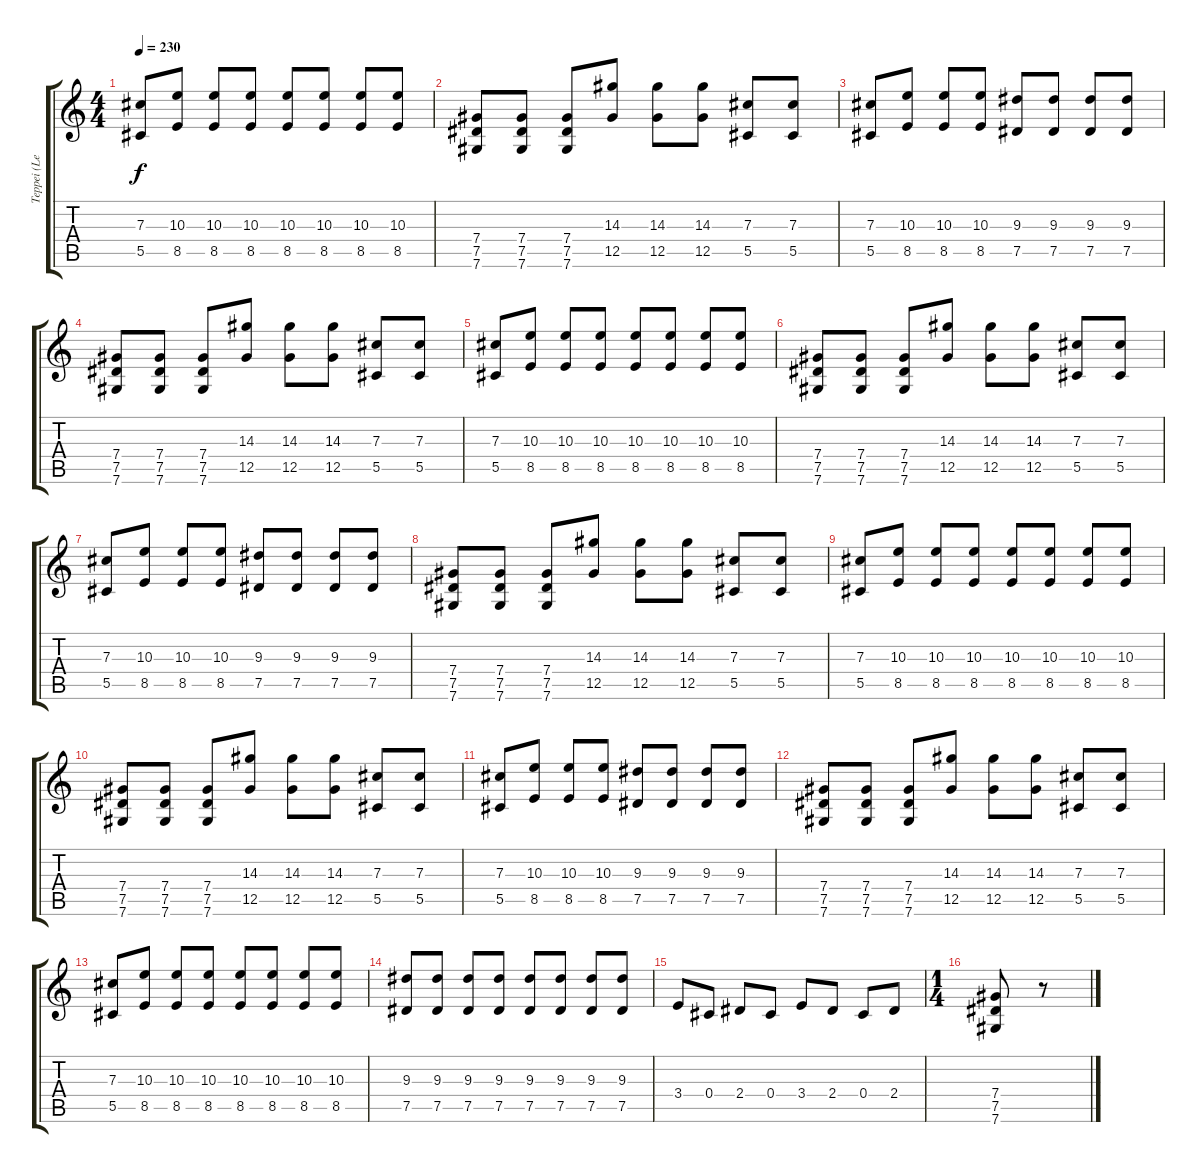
\track ("Teppei (Lead)" "Teppei (Le") {instrument overdrivenguitar}
\staff {score tabs}
\tuning (Eb4 Bb3 Gb3 Db3 Ab2 Db2) {hide}
\ts (4 4)
\tempo 230
\clef g2
\ks c
(7.3 5.5).8{dy f} (10.3 8.5).8 (10.3 8.5).8 (10.3 8.5).8 (10.3 8.5).8 (10.3 8.5).8 (10.3 8.5).8 (10.3 8.5).8 |
(7.4 7.5 7.6).8 (7.4 7.5 7.6).8 (7.4 7.5 7.6).8 (14.3 12.5).8 (14.3 12.5).8 (14.3 12.5).8 (7.3 5.5).8 (7.3 5.5).8 |
(7.3 5.5).8 (10.3 8.5).8 (10.3 8.5).8 (10.3 8.5).8 (9.3 7.5).8 (9.3 7.5).8 (9.3 7.5).8 (9.3 7.5).8 |
(7.4 7.5 7.6).8 (7.4 7.5 7.6).8 (7.4 7.5 7.6).8 (14.3 12.5).8 (14.3 12.5).8 (14.3 12.5).8 (7.3 5.5).8 (7.3 5.5).8 |
(7.3 5.5).8 (10.3 8.5).8 (10.3 8.5).8 (10.3 8.5).8 (10.3 8.5).8 (10.3 8.5).8 (10.3 8.5).8 (10.3 8.5).8 |
(7.4 7.5 7.6).8 (7.4 7.5 7.6).8 (7.4 7.5 7.6).8 (14.3 12.5).8 (14.3 12.5).8 (14.3 12.5).8 (7.3 5.5).8 (7.3 5.5).8 |
(7.3 5.5).8 (10.3 8.5).8 (10.3 8.5).8 (10.3 8.5).8 (9.3 7.5).8 (9.3 7.5).8 (9.3 7.5).8 (9.3 7.5).8 |
(7.4 7.5 7.6).8 (7.4 7.5 7.6).8 (7.4 7.5 7.6).8 (14.3 12.5).8 (14.3 12.5).8 (14.3 12.5).8 (7.3 5.5).8 (7.3 5.5).8 |
(7.3 5.5).8 (10.3 8.5).8 (10.3 8.5).8 (10.3 8.5).8 (10.3 8.5).8 (10.3 8.5).8 (10.3 8.5).8 (10.3 8.5).8 |
(7.4 7.5 7.6).8 (7.4 7.5 7.6).8 (7.4 7.5 7.6).8 (14.3 12.5).8 (14.3 12.5).8 (14.3 12.5).8 (7.3 5.5).8 (7.3 5.5).8 |
(7.3 5.5).8 (10.3 8.5).8 (10.3 8.5).8 (10.3 8.5).8 (9.3 7.5).8 (9.3 7.5).8 (9.3 7.5).8 (9.3 7.5).8 |
(7.4 7.5 7.6).8 (7.4 7.5 7.6).8 (7.4 7.5 7.6).8 (14.3 12.5).8 (14.3 12.5).8 (14.3 12.5).8 (7.3 5.5).8 (7.3 5.5).8 |
(7.3 5.5).8 (10.3 8.5).8 (10.3 8.5).8 (10.3 8.5).8 (10.3 8.5).8 (10.3 8.5).8 (10.3 8.5).8 (10.3 8.5).8 |
(9.3 7.5).8 (9.3 7.5).8 (9.3 7.5).8 (9.3 7.5).8 (9.3 7.5).8 (9.3 7.5).8 (9.3 7.5).8 (9.3 7.5).8 |
3.4.8 0.4.8 2.4.8 0.4.8 3.4.8 2.4.8 0.4.8 2.4.8 |
\ts (1 4)
(7.4 7.5 7.6).8 r.8
